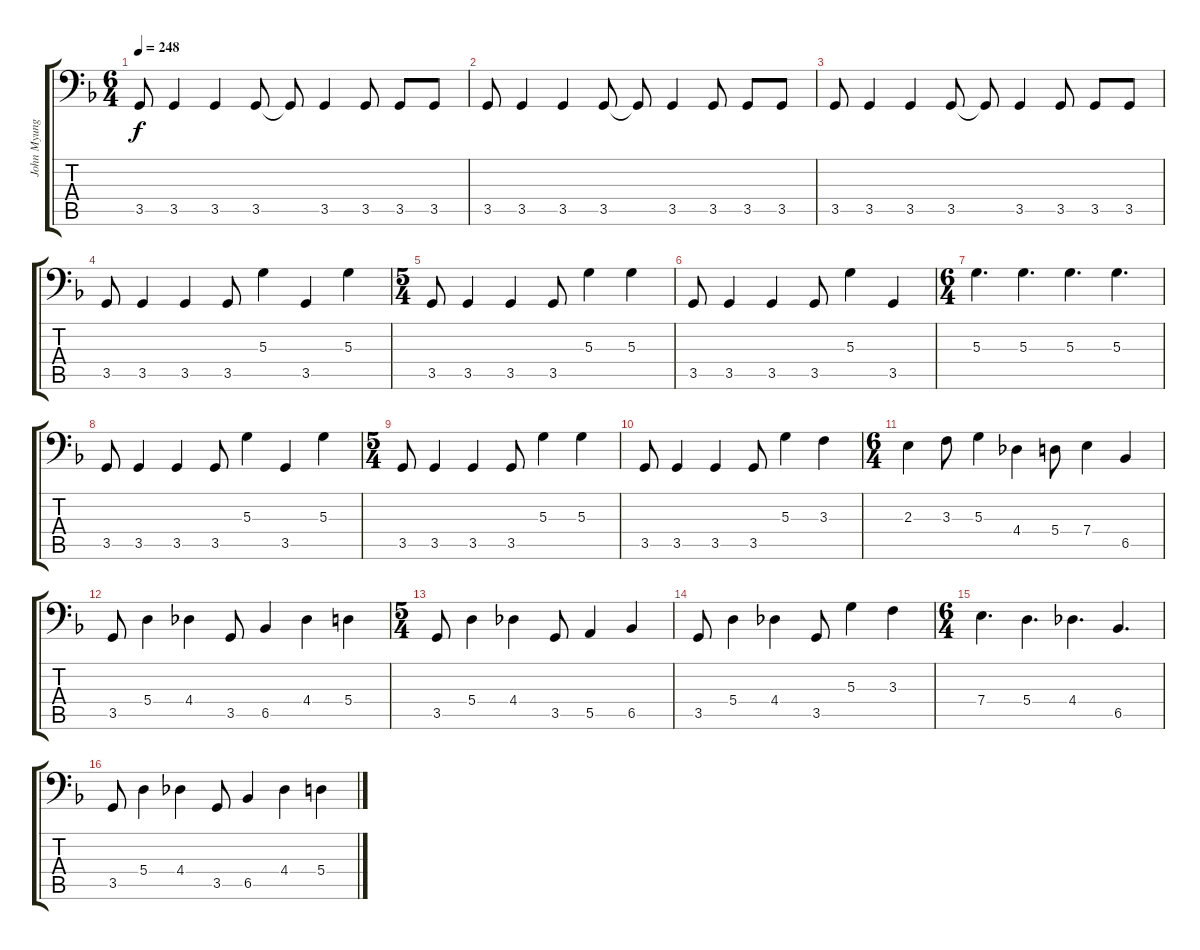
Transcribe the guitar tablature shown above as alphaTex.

\track ("John Myung Bass" "John Myung") {instrument electricbassfinger}
\staff {score tabs}
\tuning (C3 G2 D2 A1 E1 B0) {hide}
\ts (6 4)
\tempo 248
\clef f4
\ks dminor
3.5.8{dy f} 3.5.4 3.5.4 3.5.8 3.5{t}.8 3.5.4 3.5.8 3.5.8 3.5.8 |
3.5.8 3.5.4 3.5.4 3.5.8 3.5{t}.8 3.5.4 3.5.8 3.5.8 3.5.8 |
3.5.8 3.5.4 3.5.4 3.5.8 3.5{t}.8 3.5.4 3.5.8 3.5.8 3.5.8 |
3.5.8 3.5.4 3.5.4 3.5.8 5.3.4 3.5.4 5.3.4 |
\ts (5 4)
3.5.8 3.5.4 3.5.4 3.5.8 5.3.4 5.3.4 |
3.5.8 3.5.4 3.5.4 3.5.8 5.3.4 3.5.4 |
\ts (6 4)
5.3.4{d} 5.3.4{d} 5.3.4{d} 5.3.4{d} |
3.5.8 3.5.4 3.5.4 3.5.8 5.3.4 3.5.4 5.3.4 |
\ts (5 4)
3.5.8 3.5.4 3.5.4 3.5.8 5.3.4 5.3.4 |
3.5.8 3.5.4 3.5.4 3.5.8 5.3.4 3.3.4 |
\ts (6 4)
2.3.4 3.3.8 5.3.4 4.4.4 5.4.8 7.4.4 6.5.4 |
3.5.8 5.4.4 4.4.4 3.5.8 6.5.4 4.4.4 5.4.4 |
\ts (5 4)
3.5.8 5.4.4 4.4.4 3.5.8 5.5.4 6.5.4 |
3.5.8 5.4.4 4.4.4 3.5.8 5.3.4 3.3.4 |
\ts (6 4)
7.4.4{d} 5.4.4{d} 4.4.4{d} 6.5.4{d} |
3.5.8 5.4.4 4.4.4 3.5.8 6.5.4 4.4.4 5.4.4
